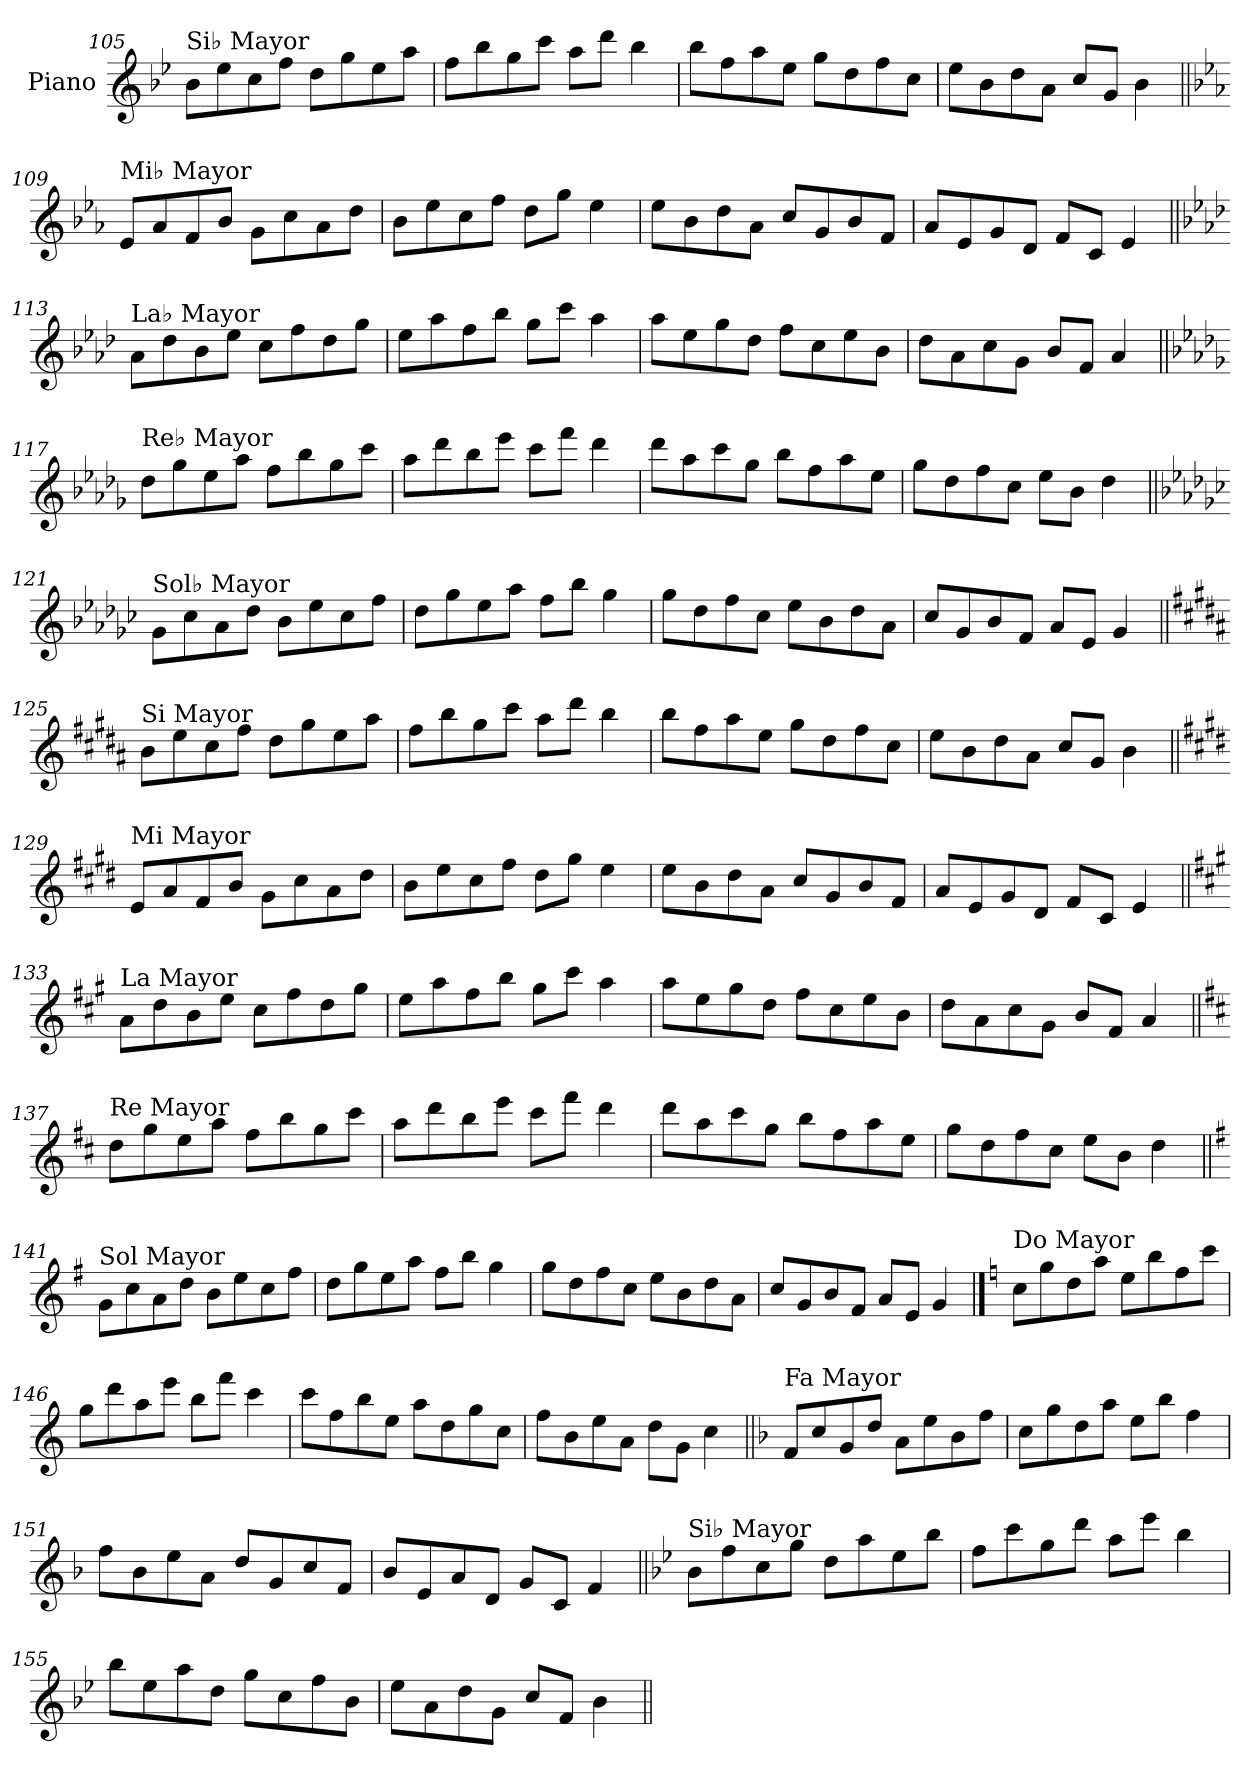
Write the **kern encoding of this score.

**kern
*part1
*staff1
*I"Piano
*I'Pno.
!!LO:LB:g=z
*clefG2
*k[b-e-]
=105
!LO:TX:a:t=Si♭ Mayor
8b-\L
8ee-\
8cc\
8ff\J
8dd\L
8gg\
8ee-\
8aa\J
=106
8ff\L
8bb-\
8gg\
8ccc\J
8aa\L
8ddd\J
4bb-\
=107
8bb-\L
8ff\
8aa\
8ee-\J
8gg\L
8dd\
8ff\
8cc\J
=108
8ee-\L
8b-\
8dd\
8a\J
8cc/L
8g/J
4b-\
!!LO:LB:g=z
=109||
*k[b-e-a-]
!LO:TX:a:t=Mi♭ Mayor
8e-/L
8a-/
8f/
8b-/J
8g\L
8cc\
8a-\
8dd\J
=110
8b-\L
8ee-\
8cc\
8ff\J
8dd\L
8gg\J
4ee-\
=111
8ee-\L
8b-\
8dd\
8a-\J
8cc/L
8g/
8b-/
8f/J
=112
8a-/L
8e-/
8g/
8d/J
8f/L
8c/J
4e-/
!!LO:LB:g=z
=113||
*k[b-e-a-d-]
!LO:TX:a:t=La♭ Mayor
8a-\L
8dd-\
8b-\
8ee-\J
8cc\L
8ff\
8dd-\
8gg\J
=114
8ee-\L
8aa-\
8ff\
8bb-\J
8gg\L
8ccc\J
4aa-\
=115
8aa-\L
8ee-\
8gg\
8dd-\J
8ff\L
8cc\
8ee-\
8b-\J
=116
8dd-\L
8a-\
8cc\
8g\J
8b-/L
8f/J
4a-/
!!LO:LB:g=z
=117||
*k[b-e-a-d-g-]
!LO:TX:a:t=Re♭ Mayor
8dd-\L
8gg-\
8ee-\
8aa-\J
8ff\L
8bb-\
8gg-\
8ccc\J
=118
8aa-\L
8ddd-\
8bb-\
8eee-\J
8ccc\L
8fff\J
4ddd-\
=119
8ddd-\L
8aa-\
8ccc\
8gg-\J
8bb-\L
8ff\
8aa-\
8ee-\J
=120
8gg-\L
8dd-\
8ff\
8cc\J
8ee-\L
8b-\J
4dd-\
!!LO:LB:g=z
=121||
*k[b-e-a-d-g-c-]
!LO:TX:a:t=Sol♭ Mayor
8g-\L
8cc-\
8a-\
8dd-\J
8b-\L
8ee-\
8cc-\
8ff\J
=122
8dd-\L
8gg-\
8ee-\
8aa-\J
8ff\L
8bb-\J
4gg-\
=123
8gg-\L
8dd-\
8ff\
8cc-\J
8ee-\L
8b-\
8dd-\
8a-\J
=124
8cc-/L
8g-/
8b-/
8f/J
8a-/L
8e-/J
4g-/
!!LO:LB:g=z
=125||
*k[f#c#g#d#a#]
!LO:TX:a:t=Si Mayor
8b\L
8ee\
8cc#\
8ff#\J
8dd#\L
8gg#\
8ee\
8aa#\J
=126
8ff#\L
8bb\
8gg#\
8ccc#\J
8aa#\L
8ddd#\J
4bb\
=127
8bb\L
8ff#\
8aa#\
8ee\J
8gg#\L
8dd#\
8ff#\
8cc#\J
=128
8ee\L
8b\
8dd#\
8a#\J
8cc#/L
8g#/J
4b\
!!LO:LB:g=z
=129||
*k[f#c#g#d#]
!LO:TX:a:t=Mi Mayor
8e/L
8a/
8f#/
8b/J
8g#\L
8cc#\
8a\
8dd#\J
=130
8b\L
8ee\
8cc#\
8ff#\J
8dd#\L
8gg#\J
4ee\
=131
8ee\L
8b\
8dd#\
8a\J
8cc#/L
8g#/
8b/
8f#/J
=132
8a/L
8e/
8g#/
8d#/J
8f#/L
8c#/J
4e/
!!LO:LB:g=z
=133||
*k[f#c#g#]
!LO:TX:a:t=La Mayor
8a\L
8dd\
8b\
8ee\J
8cc#\L
8ff#\
8dd\
8gg#\J
=134
8ee\L
8aa\
8ff#\
8bb\J
8gg#\L
8ccc#\J
4aa\
=135
8aa\L
8ee\
8gg#\
8dd\J
8ff#\L
8cc#\
8ee\
8b\J
=136
8dd\L
8a\
8cc#\
8g#\J
8b/L
8f#/J
4a/
!!LO:LB:g=z
=137||
*k[f#c#]
!LO:TX:a:t=Re Mayor
8dd\L
8gg\
8ee\
8aa\J
8ff#\L
8bb\
8gg\
8ccc#\J
=138
8aa\L
8ddd\
8bb\
8eee\J
8ccc#\L
8fff#\J
4ddd\
=139
8ddd\L
8aa\
8ccc#\
8gg\J
8bb\L
8ff#\
8aa\
8ee\J
=140
8gg\L
8dd\
8ff#\
8cc#\J
8ee\L
8b\J
4dd\
!!LO:LB:g=z
=141||
*k[f#]
!LO:TX:a:t=Sol Mayor
8g\L
8cc\
8a\
8dd\J
8b\L
8ee\
8cc\
8ff#\J
=142
8dd\L
8gg\
8ee\
8aa\J
8ff#\L
8bb\J
4gg\
=143
8gg\L
8dd\
8ff#\
8cc\J
8ee\L
8b\
8dd\
8a\J
=144
8cc/L
8g/
8b/
8f#/J
8a/L
8e/J
4g/
!!LO:PB:g=z
==145
*k[]
!LO:TX:a:t=Do Mayor
8cc\L
8gg\
8dd\
8aa\J
8ee\L
8bb\
8ff\
8ccc\J
=146
8gg\L
8ddd\
8aa\
8eee\J
8bb\L
8fff\J
4ccc\
=147
8ccc\L
8ff\
8bb\
8ee\J
8aa\L
8dd\
8gg\
8cc\J
=148
8ff\L
8b\
8ee\
8a\J
8dd\L
8g\J
4cc\
!!LO:LB:g=z
=149||
*k[b-]
!LO:TX:a:t=Fa Mayor
8f/L
8cc/
8g/
8dd/J
8a\L
8ee\
8b-\
8ff\J
=150
8cc\L
8gg\
8dd\
8aa\J
8ee\L
8bb-\J
4ff\
=151
8ff\L
8b-\
8ee\
8a\J
8dd/L
8g/
8cc/
8f/J
=152
8b-/L
8e/
8a/
8d/J
8g/L
8c/J
4f/
!!LO:LB:g=z
=153||
*k[b-e-]
!LO:TX:a:t=Si♭ Mayor
8b-\L
8ff\
8cc\
8gg\J
8dd\L
8aa\
8ee-\
8bb-\J
=154
8ff\L
8ccc\
8gg\
8ddd\J
8aa\L
8eee-\J
4bb-\
=155
8bb-\L
8ee-\
8aa\
8dd\J
8gg\L
8cc\
8ff\
8b-\J
=156
8ee-\L
8a\
8dd\
8g\J
8cc/L
8f/J
4b-\
=||
*-
